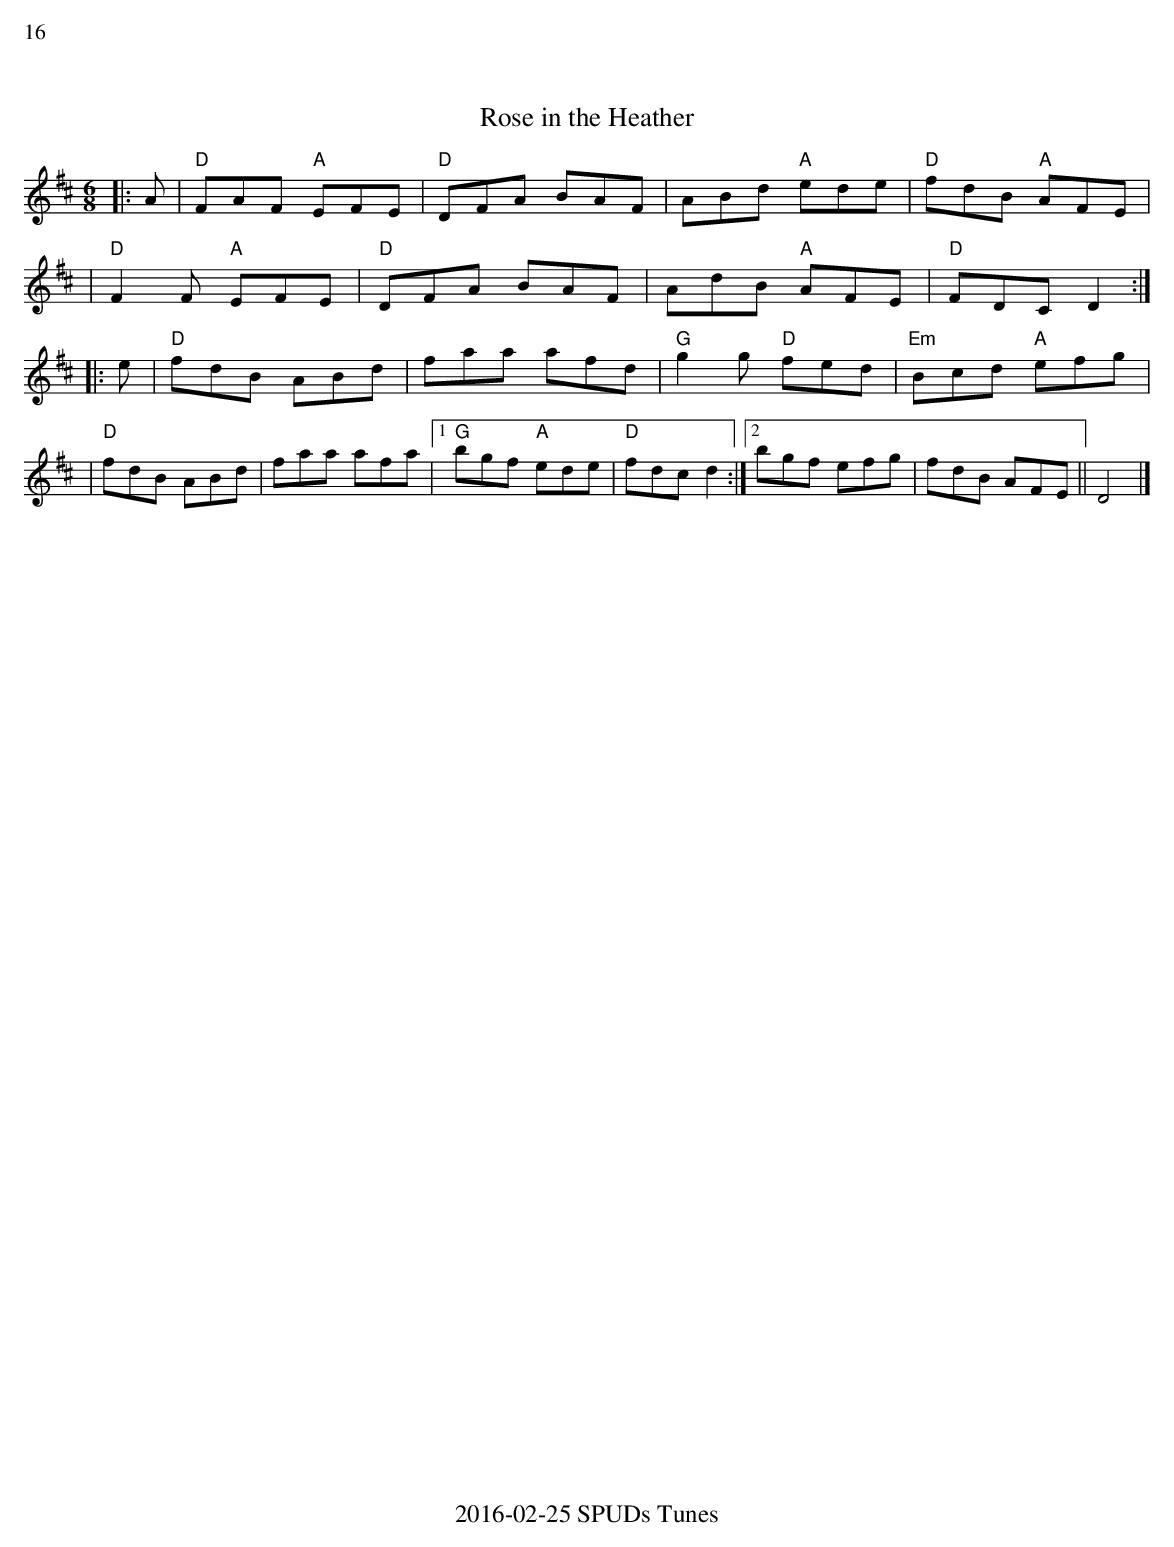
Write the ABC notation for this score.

X:1
%%text 16
T: Rose in the Heather
L:1/8
M: 6/8
K: D
|: A|"D"FAF "A"EFE | "D"DFA BAF | ABd "A"ede | "D"fdB "A"AFE|
|  "D"F2F "A"EFE | "D"DFA BAF | AdB "A"AFE | "D"FDC D2  :|
|: e|"D"fdB ABd | faa afd | "G"g2g "D"fed | "Em"Bcd "A"efg|
|  "D"fdB ABd | faa afa |1"G"bgf "A"ede | "D"fdc d2:|2bgf efg|fdB AFE||D4|]
